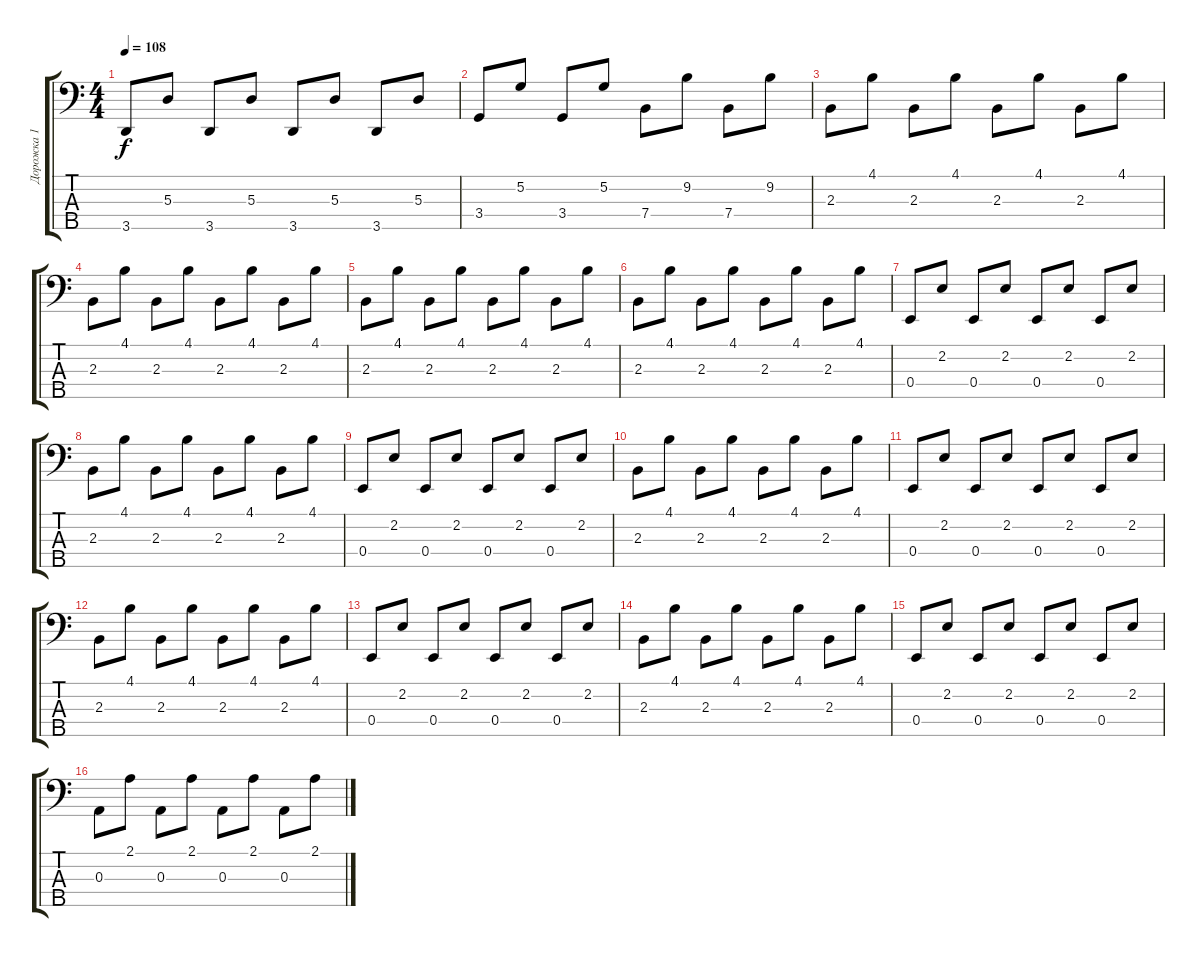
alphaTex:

\track ("Дорожка 1" "Дорожка 1") {instrument synthbass2}
\staff {score tabs}
\tuning (G2 D2 A1 E1 B0) {hide}
\ts (4 4)
\tempo 108
\clef f4
\ks c
3.5.8{dy f} 5.3.8 3.5.8 5.3.8 3.5.8 5.3.8 3.5.8 5.3.8 |
3.4.8 5.2.8 3.4.8 5.2.8 7.4.8 9.2.8 7.4.8 9.2.8 |
2.3.8 4.1.8 2.3.8 4.1.8 2.3.8 4.1.8 2.3.8 4.1.8 |
2.3.8 4.1.8 2.3.8 4.1.8 2.3.8 4.1.8 2.3.8 4.1.8 |
2.3.8 4.1.8 2.3.8 4.1.8 2.3.8 4.1.8 2.3.8 4.1.8 |
2.3.8 4.1.8 2.3.8 4.1.8 2.3.8 4.1.8 2.3.8 4.1.8 |
0.4.8 2.2.8 0.4.8 2.2.8 0.4.8 2.2.8 0.4.8 2.2.8 |
2.3.8 4.1.8 2.3.8 4.1.8 2.3.8 4.1.8 2.3.8 4.1.8 |
0.4.8 2.2.8 0.4.8 2.2.8 0.4.8 2.2.8 0.4.8 2.2.8 |
2.3.8 4.1.8 2.3.8 4.1.8 2.3.8 4.1.8 2.3.8 4.1.8 |
0.4.8 2.2.8 0.4.8 2.2.8 0.4.8 2.2.8 0.4.8 2.2.8 |
2.3.8 4.1.8 2.3.8 4.1.8 2.3.8 4.1.8 2.3.8 4.1.8 |
0.4.8 2.2.8 0.4.8 2.2.8 0.4.8 2.2.8 0.4.8 2.2.8 |
2.3.8 4.1.8 2.3.8 4.1.8 2.3.8 4.1.8 2.3.8 4.1.8 |
0.4.8 2.2.8 0.4.8 2.2.8 0.4.8 2.2.8 0.4.8 2.2.8 |
0.3.8 2.1.8 0.3.8 2.1.8 0.3.8 2.1.8 0.3.8 2.1.8
